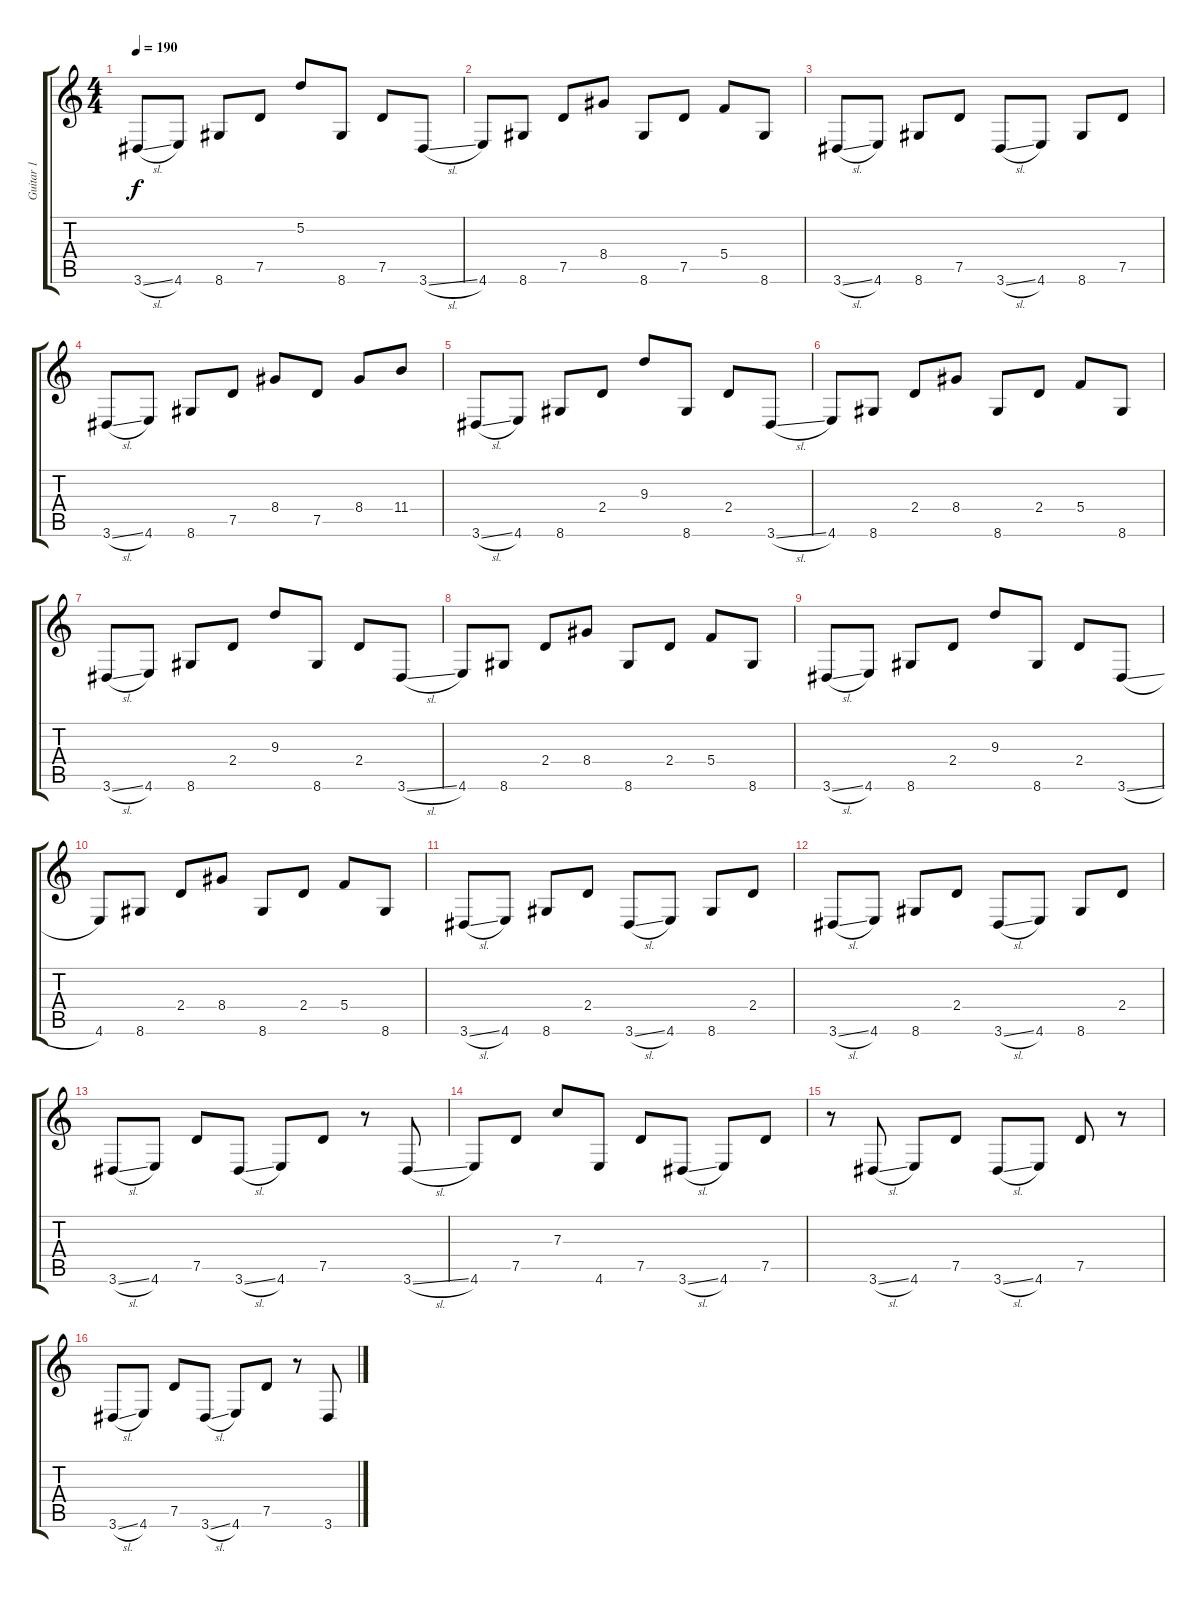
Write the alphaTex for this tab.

\track ("Guitar 1" "Guitar 1") {instrument distortionguitar}
\staff {score tabs}
\tuning (D4 A3 F3 C3 G2 C2) {hide}
\ts (4 4)
\tempo 190
\clef g2
\ks c
3.6{sl}.8{dy f} 4.6.8 8.6.8 7.5.8 5.2.8 8.6.8 7.5.8 3.6{sl}.8 |
4.6.8 8.6.8 7.5.8 8.4.8 8.6.8 7.5.8 5.4.8 8.6.8 |
3.6{sl}.8 4.6.8 8.6.8 7.5.8 3.6{sl}.8 4.6.8 8.6.8 7.5.8 |
3.6{sl}.8 4.6.8 8.6.8 7.5.8 8.4.8 7.5.8 8.4.8 11.4.8 |
3.6{sl}.8 4.6.8 8.6.8 2.4.8 9.3.8 8.6.8 2.4.8 3.6{sl}.8 |
4.6.8 8.6.8 2.4.8 8.4.8 8.6.8 2.4.8 5.4.8 8.6.8 |
3.6{sl}.8 4.6.8 8.6.8 2.4.8 9.3.8 8.6.8 2.4.8 3.6{sl}.8 |
4.6.8 8.6.8 2.4.8 8.4.8 8.6.8 2.4.8 5.4.8 8.6.8 |
3.6{sl}.8 4.6.8 8.6.8 2.4.8 9.3.8 8.6.8 2.4.8 3.6{sl}.8 |
4.6.8 8.6.8 2.4.8 8.4.8 8.6.8 2.4.8 5.4.8 8.6.8 |
3.6{sl}.8 4.6.8 8.6.8 2.4.8 3.6{sl}.8 4.6.8 8.6.8 2.4.8 |
3.6{sl}.8 4.6.8 8.6.8 2.4.8 3.6{sl}.8 4.6.8 8.6.8 2.4.8 |
3.6{sl}.8 4.6.8 7.5.8 3.6{sl}.8 4.6.8 7.5.8 r.8 3.6{sl}.8 |
4.6.8 7.5.8 7.3.8 4.6.8 7.5.8 3.6{sl}.8 4.6.8 7.5.8 |
r.8 3.6{sl}.8 4.6.8 7.5.8 3.6{sl}.8 4.6.8 7.5.8 r.8 |
3.6{sl}.8 4.6.8 7.5.8 3.6{sl}.8 4.6.8 7.5.8 r.8 3.6{sl}.8
